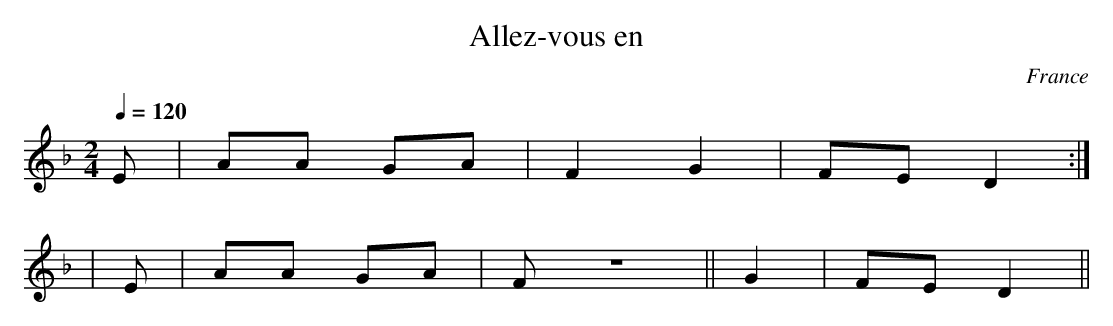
X:1
T:Allez-vous en
O:France
M:2/4
L:1/8
Q:1/4=120
K:F
E|AA GA|F2G2|FE D2:|
|E|AA GA|F Z||G2|FED2||
